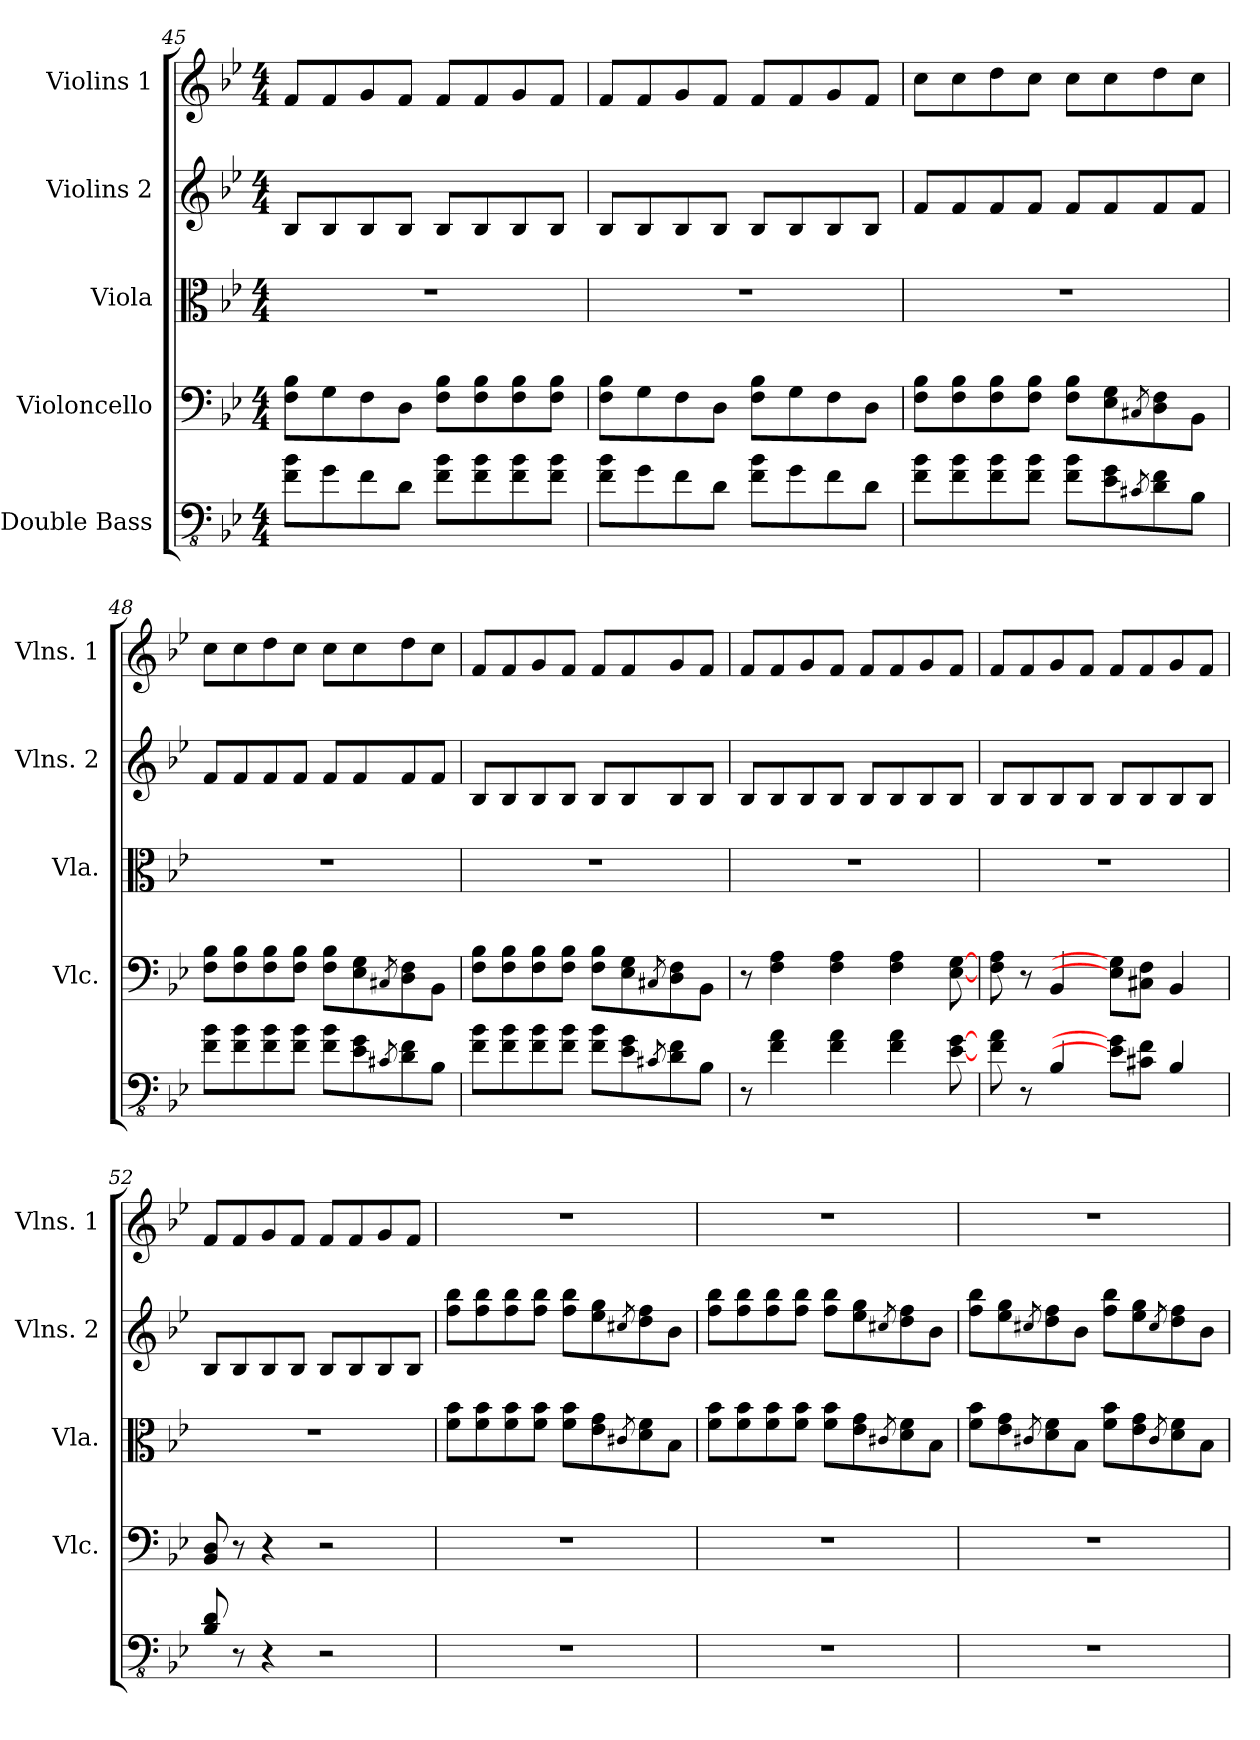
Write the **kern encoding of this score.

**kern	**kern	**kern	**kern	**kern
*part5	*part4	*part3	*part2	*part1
*staff5	*staff4	*staff3	*staff2	*staff1
*I"Double Bass	*I"Violoncello	*I"Viola	*I"Violins 2	*I"Violins 1
*	*I'Vlc.	*I'Vla.	*I'Vlns. 2	*I'Vlns. 1
*clefFv4	*clefF4	*clefC3	*clefG2	*clefG2
*ITrd7c12	*	*	*	*
*k[b-e-]	*k[b-e-]	*k[b-e-]	*k[b-e-]	*k[b-e-]
*B-:	*B-:	*B-:	*B-:	*B-:
*M4/4	*M4/4	*M4/4	*M4/4	*M4/4
=45	=45	=45	=45	=45
8FF\ 8BB-\L	8F\ 8B-\L	1r	8B-/L	8f/L
8GG\	8G\	.	8B-/	8f/
8FF\	8F\	.	8B-/	8g/
8DD\J	8D\J	.	8B-/J	8f/J
8FF\ 8BB-\L	8F\ 8B-\L	.	8B-/L	8f/L
8FF\ 8BB-\	8F\ 8B-\	.	8B-/	8f/
8FF\ 8BB-\	8F\ 8B-\	.	8B-/	8g/
8FF\ 8BB-\J	8F\ 8B-\J	.	8B-/J	8f/J
=46	=46	=46	=46	=46
8FF\ 8BB-\L	8F\ 8B-\L	1r	8B-/L	8f/L
8GG\	8G\	.	8B-/	8f/
8FF\	8F\	.	8B-/	8g/
8DD\J	8D\J	.	8B-/J	8f/J
8FF\ 8BB-\L	8F\ 8B-\L	.	8B-/L	8f/L
8GG\	8G\	.	8B-/	8f/
8FF\	8F\	.	8B-/	8g/
8DD\J	8D\J	.	8B-/J	8f/J
!!LO:LB:g=z
=47	=47	=47	=47	=47
8FF\ 8BB-\L	8F\ 8B-\L	1r	8f/L	8cc\L
8FF\ 8BB-\	8F\ 8B-\	.	8f/	8cc\
8FF\ 8BB-\	8F\ 8B-\	.	8f/	8dd\
8FF\ 8BB-\J	8F\ 8B-\J	.	8f/J	8cc\J
8FF\ 8BB-\L	8F\ 8B-\L	.	8f/L	8cc\L
8EE-\ 8GG\	8E-\ 8G\	.	8f/	8cc\
8qCC#X/	8qC#X/	.	.	.
8DD\ 8FF\	8D\ 8F\	.	8f/	8dd\
8BBB-\J	8BB-\J	.	8f/J	8cc\J
=48	=48	=48	=48	=48
8FF\ 8BB-\L	8F\ 8B-\L	1r	8f/L	8cc\L
8FF\ 8BB-\	8F\ 8B-\	.	8f/	8cc\
8FF\ 8BB-\	8F\ 8B-\	.	8f/	8dd\
8FF\ 8BB-\J	8F\ 8B-\J	.	8f/J	8cc\J
8FF\ 8BB-\L	8F\ 8B-\L	.	8f/L	8cc\L
8EE-\ 8GG\	8E-\ 8G\	.	8f/	8cc\
8qCC#X/	8qC#X/	.	.	.
8DD\ 8FF\	8D\ 8F\	.	8f/	8dd\
8BBB-\J	8BB-\J	.	8f/J	8cc\J
=49	=49	=49	=49	=49
8FF\ 8BB-\L	8F\ 8B-\L	1r	8B-/L	8f/L
8FF\ 8BB-\	8F\ 8B-\	.	8B-/	8f/
8FF\ 8BB-\	8F\ 8B-\	.	8B-/	8g/
8FF\ 8BB-\J	8F\ 8B-\J	.	8B-/J	8f/J
8FF\ 8BB-\L	8F\ 8B-\L	.	8B-/L	8f/L
8EE-\ 8GG\	8E-\ 8G\	.	8B-/	8f/
8qCC#X/	8qC#X/	.	.	.
8DD\ 8FF\	8D\ 8F\	.	8B-/	8g/
8BBB-\J	8BB-\J	.	8B-/J	8f/J
=50	=50	=50	=50	=50
8r	8r	1r	8B-/L	8f/L
4FF\ 4AA\	4F\ 4A\	.	8B-/	8f/
.	.	.	8B-/	8g/
4FF\ 4AA\	4F\ 4A\	.	8B-/J	8f/J
.	.	.	8B-/L	8f/L
4FF\ 4AA\	4F\ 4A\	.	8B-/	8f/
.	.	.	8B-/	8g/
[8EE-\ [8GG\	[8E-\ [8G\	.	8B-/J	8f/J
!!LO:PB:g=z
=51	=51	=51	=51	=51
8FF\ 8AA\	8F\ 8A\	1r	8B-/L	8f/L
8r	8r	.	8B-/	8f/
4BBB-/	4BB-/	.	8B-/	8g/
.	.	.	8B-/J	8f/J
8EE-\] 8GG\]L	8E-\] 8G\]L	.	8B-/L	8f/L
8CC#X\ 8FF\J	8C#X\ 8F\J	.	8B-/	8f/
4BBB-/	4BB-/	.	8B-/	8g/
.	.	.	8B-/J	8f/J
=52	=52	=52	=52	=52
8BBB-/ 8DD/	8BB-/ 8D/	1r	8B-/L	8f/L
8r	8r	.	8B-/	8f/
4r	4r	.	8B-/	8g/
.	.	.	8B-/J	8f/J
2r	2r	.	8B-/L	8f/L
.	.	.	8B-/	8f/
.	.	.	8B-/	8g/
.	.	.	8B-/J	8f/J
=53	=53	=53	=53	=53
1r	1r	8f\ 8b-\L	8ff\ 8bb-\L	1r
.	.	8f\ 8b-\	8ff\ 8bb-\	.
.	.	8f\ 8b-\	8ff\ 8bb-\	.
.	.	8f\ 8b-\J	8ff\ 8bb-\J	.
.	.	8f\ 8b-\L	8ff\ 8bb-\L	.
.	.	8e-\ 8g\	8ee-\ 8gg\	.
.	.	8qc#X/	8qcc#X/	.
.	.	8d\ 8f\	8dd\ 8ff\	.
.	.	8B-\J	8b-\J	.
=54	=54	=54	=54	=54
1r	1r	8f\ 8b-\L	8ff\ 8bb-\L	1r
.	.	8f\ 8b-\	8ff\ 8bb-\	.
.	.	8f\ 8b-\	8ff\ 8bb-\	.
.	.	8f\ 8b-\J	8ff\ 8bb-\J	.
.	.	8f\ 8b-\L	8ff\ 8bb-\L	.
.	.	8e-\ 8g\	8ee-\ 8gg\	.
.	.	8qc#X/	8qcc#X/	.
.	.	8d\ 8f\	8dd\ 8ff\	.
.	.	8B-\J	8b-\J	.
!!LO:LB:g=z
=55	=55	=55	=55	=55
1r	1r	8f\ 8b-\L	8ff\ 8bb-\L	1r
.	.	8e-\ 8g\	8ee-\ 8gg\	.
.	.	8qc#X/	8qcc#X/	.
.	.	8d\ 8f\	8dd\ 8ff\	.
.	.	8B-\J	8b-\J	.
.	.	8f\ 8b-\L	8ff\ 8bb-\L	.
.	.	8e-\ 8g\	8ee-\ 8gg\	.
.	.	8qc#/	8qcc#/	.
.	.	8d\ 8f\	8dd\ 8ff\	.
.	.	8B-\J	8b-\J	.
=	=	=	=	=
*-	*-	*-	*-	*-
